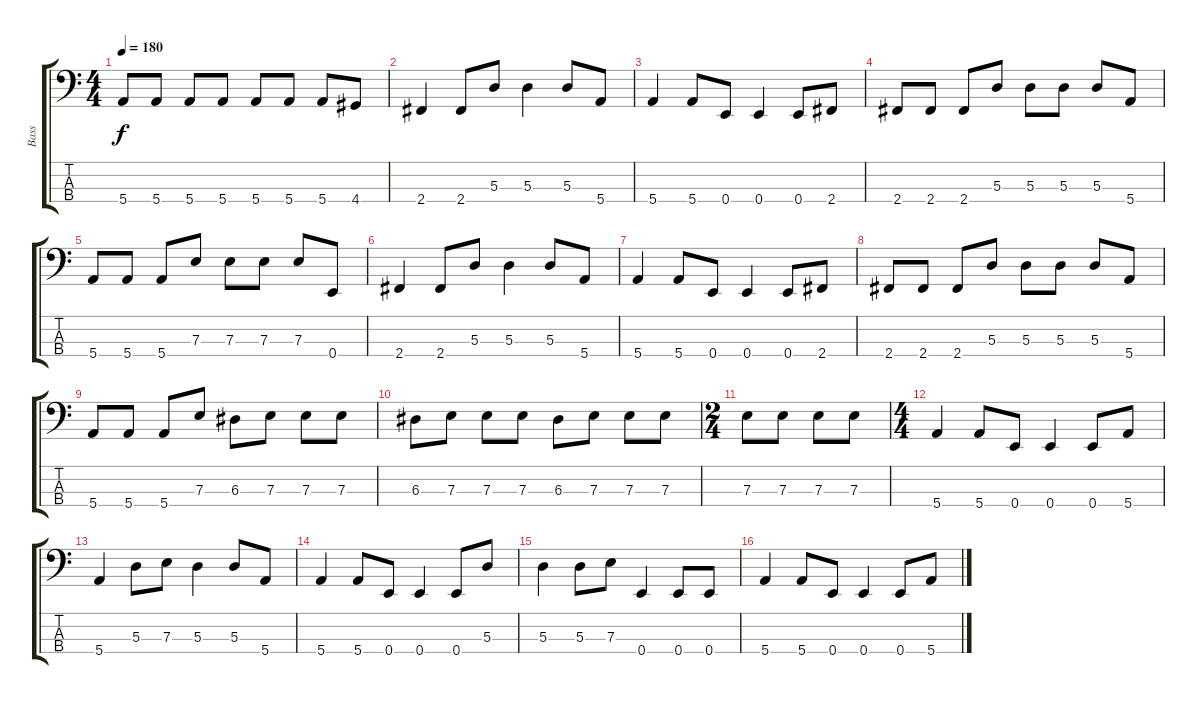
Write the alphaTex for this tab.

\track ("Bass" "Bass") {instrument electricbasspick}
\staff {score tabs}
\tuning (G2 D2 A1 E1) {hide}
\ts (4 4)
\tempo 180
\clef f4
\ks c
5.4.8{dy f} 5.4.8 5.4.8 5.4.8 5.4.8 5.4.8 5.4.8 4.4.8 |
2.4.4 2.4.8 5.3.8 5.3.4 5.3.8 5.4.8 |
5.4.4 5.4.8 0.4.8 0.4.4 0.4.8 2.4.8 |
2.4.8 2.4.8 2.4.8 5.3.8 5.3.8 5.3.8 5.3.8 5.4.8 |
5.4.8 5.4.8 5.4.8 7.3.8 7.3.8 7.3.8 7.3.8 0.4.8 |
2.4.4 2.4.8 5.3.8 5.3.4 5.3.8 5.4.8 |
5.4.4 5.4.8 0.4.8 0.4.4 0.4.8 2.4.8 |
2.4.8 2.4.8 2.4.8 5.3.8 5.3.8 5.3.8 5.3.8 5.4.8 |
5.4.8 5.4.8 5.4.8 7.3.8 6.3.8 7.3.8 7.3.8 7.3.8 |
6.3.8 7.3.8 7.3.8 7.3.8 6.3.8 7.3.8 7.3.8 7.3.8 |
\ts (2 4)
7.3.8 7.3.8 7.3.8 7.3.8 |
\ts (4 4)
5.4.4 5.4.8 0.4.8 0.4.4 0.4.8 5.4.8 |
5.4.4 5.3.8 7.3.8 5.3.4 5.3.8 5.4.8 |
5.4.4 5.4.8 0.4.8 0.4.4 0.4.8 5.3.8 |
5.3.4 5.3.8 7.3.8 0.4.4 0.4.8 0.4.8 |
5.4.4 5.4.8 0.4.8 0.4.4 0.4.8 5.4.8
